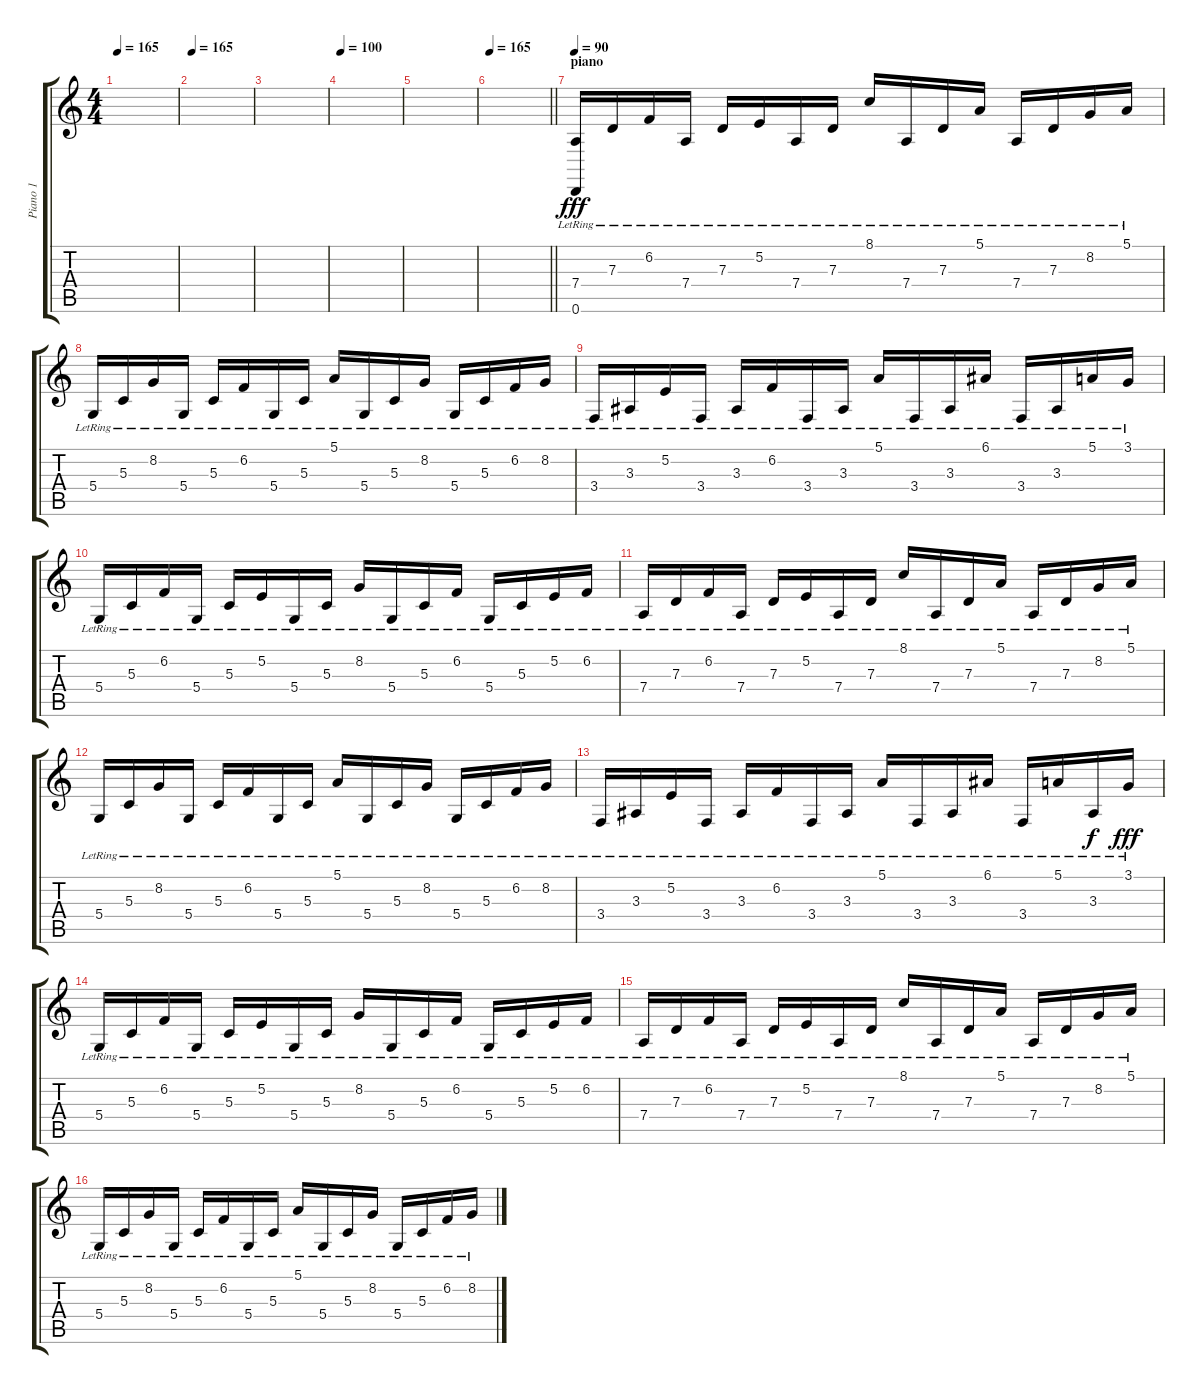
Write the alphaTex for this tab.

\track ("Piano 1" "Piano 1") {instrument acousticgrandpiano}
\staff {score tabs}
\tuning (E4 B3 G3 D3 A2 D2) {hide}
\ts (4 4)
\tempo 165
\clef g2
\ks c
|
\tempo 165
|
|
\tempo 100
|
|
\tempo 165
\barLineRight lightlight
|
\section ("" "piano")
\tempo 90
(7.4{lr} 0.6{lr}).16{dy fff} 7.3{lr}.16 6.2{lr}.16 7.4{lr}.16 7.3{lr}.16 5.2{lr}.16 7.4{lr}.16 7.3{lr}.16 8.1{lr}.16 7.4{lr}.16 7.3{lr}.16 5.1{lr}.16 7.4{lr}.16 7.3{lr}.16 8.2{lr}.16 5.1{lr}.16 |
5.4{lr}.16 5.3{lr}.16 8.2{lr}.16 5.4{lr}.16 5.3{lr}.16 6.2{lr}.16 5.4{lr}.16 5.3{lr}.16 5.1{lr}.16 5.4{lr}.16 5.3{lr}.16 8.2{lr}.16 5.4{lr}.16 5.3{lr}.16 6.2{lr}.16 8.2{lr}.16 |
3.4{lr}.16 3.3{lr}.16 5.2{lr}.16 3.4{lr}.16 3.3{lr}.16 6.2{lr}.16 3.4{lr}.16 3.3{lr}.16 5.1{lr}.16 3.4{lr}.16 3.3{lr}.16 6.1{lr}.16 3.4{lr}.16 3.3{lr}.16 5.1{lr}.16 3.1{lr}.16 |
5.4{lr}.16 5.3{lr}.16 6.2{lr}.16 5.4{lr}.16 5.3{lr}.16 5.2{lr}.16 5.4{lr}.16 5.3{lr}.16 8.2{lr}.16 5.4{lr}.16 5.3{lr}.16 6.2{lr}.16 5.4{lr}.16 5.3{lr}.16 5.2{lr}.16 6.2{lr}.16 |
7.4{lr}.16 7.3{lr}.16 6.2{lr}.16 7.4{lr}.16 7.3{lr}.16 5.2{lr}.16 7.4{lr}.16 7.3{lr}.16 8.1{lr}.16 7.4{lr}.16 7.3{lr}.16 5.1{lr}.16 7.4{lr}.16 7.3{lr}.16 8.2{lr}.16 5.1{lr}.16 |
5.4{lr}.16 5.3{lr}.16 8.2{lr}.16 5.4{lr}.16 5.3{lr}.16 6.2{lr}.16 5.4{lr}.16 5.3{lr}.16 5.1{lr}.16 5.4{lr}.16 5.3{lr}.16 8.2{lr}.16 5.4{lr}.16 5.3{lr}.16 6.2{lr}.16 8.2{lr}.16 |
3.4{lr}.16 3.3{lr}.16 5.2{lr}.16 3.4{lr}.16 3.3{lr}.16 6.2{lr}.16 3.4{lr}.16 3.3{lr}.16 5.1{lr}.16 3.4{lr}.16 3.3{lr}.16 6.1{lr}.16 3.4{lr}.16 5.1{lr}.16 3.3{lr}.16{dy f} 3.1{lr}.16{dy fff} |
5.4{lr}.16 5.3{lr}.16 6.2{lr}.16 5.4{lr}.16 5.3{lr}.16 5.2{lr}.16 5.4{lr}.16 5.3{lr}.16 8.2{lr}.16 5.4{lr}.16 5.3{lr}.16 6.2{lr}.16 5.4{lr}.16 5.3{lr}.16 5.2{lr}.16 6.2{lr}.16 |
7.4{lr}.16 7.3{lr}.16 6.2{lr}.16 7.4{lr}.16 7.3{lr}.16 5.2{lr}.16 7.4{lr}.16 7.3{lr}.16 8.1{lr}.16 7.4{lr}.16 7.3{lr}.16 5.1{lr}.16 7.4{lr}.16 7.3{lr}.16 8.2{lr}.16 5.1{lr}.16 |
5.4{lr}.16 5.3{lr}.16 8.2{lr}.16 5.4{lr}.16 5.3{lr}.16 6.2{lr}.16 5.4{lr}.16 5.3{lr}.16 5.1{lr}.16 5.4{lr}.16 5.3{lr}.16 8.2{lr}.16 5.4{lr}.16 5.3{lr}.16 6.2{lr}.16 8.2{lr}.16
